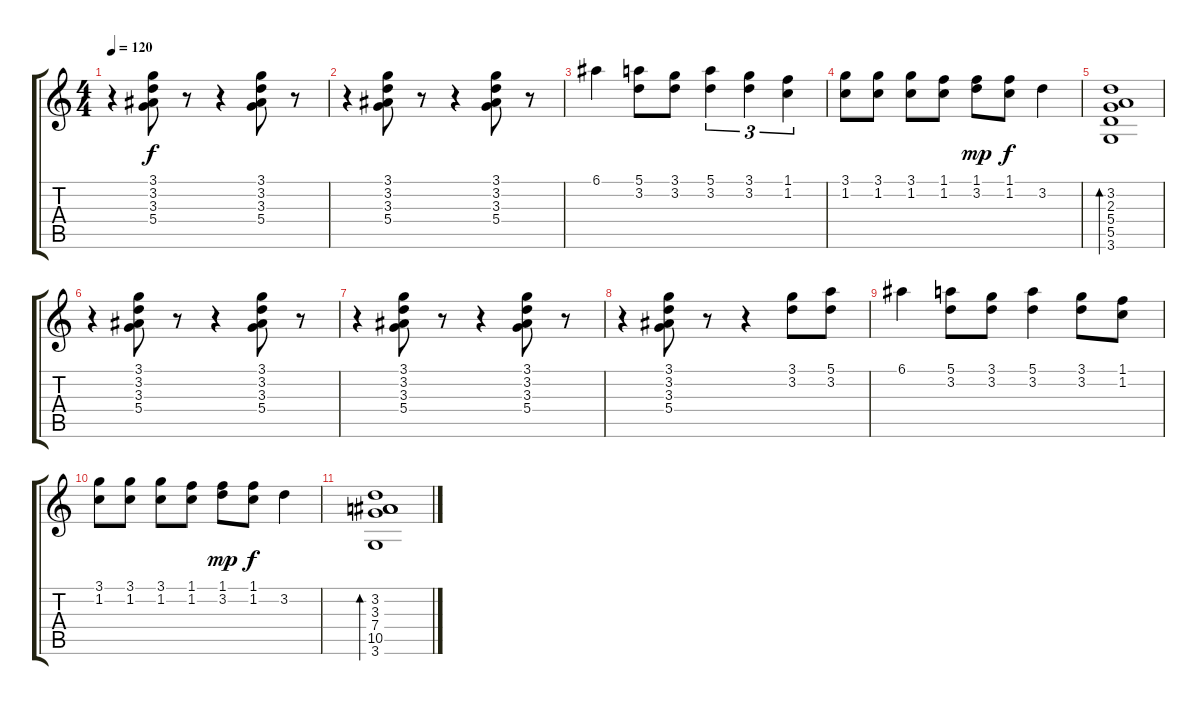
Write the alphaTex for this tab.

\track "" {instrument acousticguitarsteel}
\staff {score tabs}
\tuning (E4 B3 G3 D3 A2 E2) {hide}
\ts (4 4)
\tempo 120
\clef g2
\ks c
r.4{dy f} (3.1 3.2 3.3 5.4).8 r.8 r.4 (3.1 3.2 3.3 5.4).8 r.8 |
r.4 (3.1 3.2 3.3 5.4).8 r.8 r.4 (3.1 3.2 3.3 5.4).8 r.8 |
6.1.4{volume 16} (5.1 3.2).8 (3.1 3.2).8 (5.1 3.2).4{tu (3 2)} (3.1 3.2).4{tu (3 2)} (1.1 1.2).4{tu (3 2)} |
(3.1 1.2).8 (3.1 1.2).8 (3.1 1.2).8 (1.1 1.2).8 (1.1 3.2).8{dy mp} (1.1 1.2).8{dy f} 3.2.4 |
(3.2 2.3 5.4 5.5 3.6).1{bd 120} |
r.4 (3.1 3.2 3.3 5.4).8 r.8 r.4 (3.1 3.2 3.3 5.4).8 r.8 |
r.4 (3.1 3.2 3.3 5.4).8 r.8 r.4 (3.1 3.2 3.3 5.4).8 r.8 |
r.4 (3.1 3.2 3.3 5.4).8 r.8 r.4 (3.1 3.2).8 (5.1 3.2).8 |
6.1.4 (5.1 3.2).8 (3.1 3.2).8 (5.1 3.2).4 (3.1 3.2).8 (1.1 1.2).8 |
(3.1 1.2).8 (3.1 1.2).8 (3.1 1.2).8 (1.1 1.2).8 (1.1 3.2).8{dy mp} (1.1 1.2).8{dy f} 3.2.4 |
(3.2 3.3 7.4 10.5 3.6).1{bd 480}
